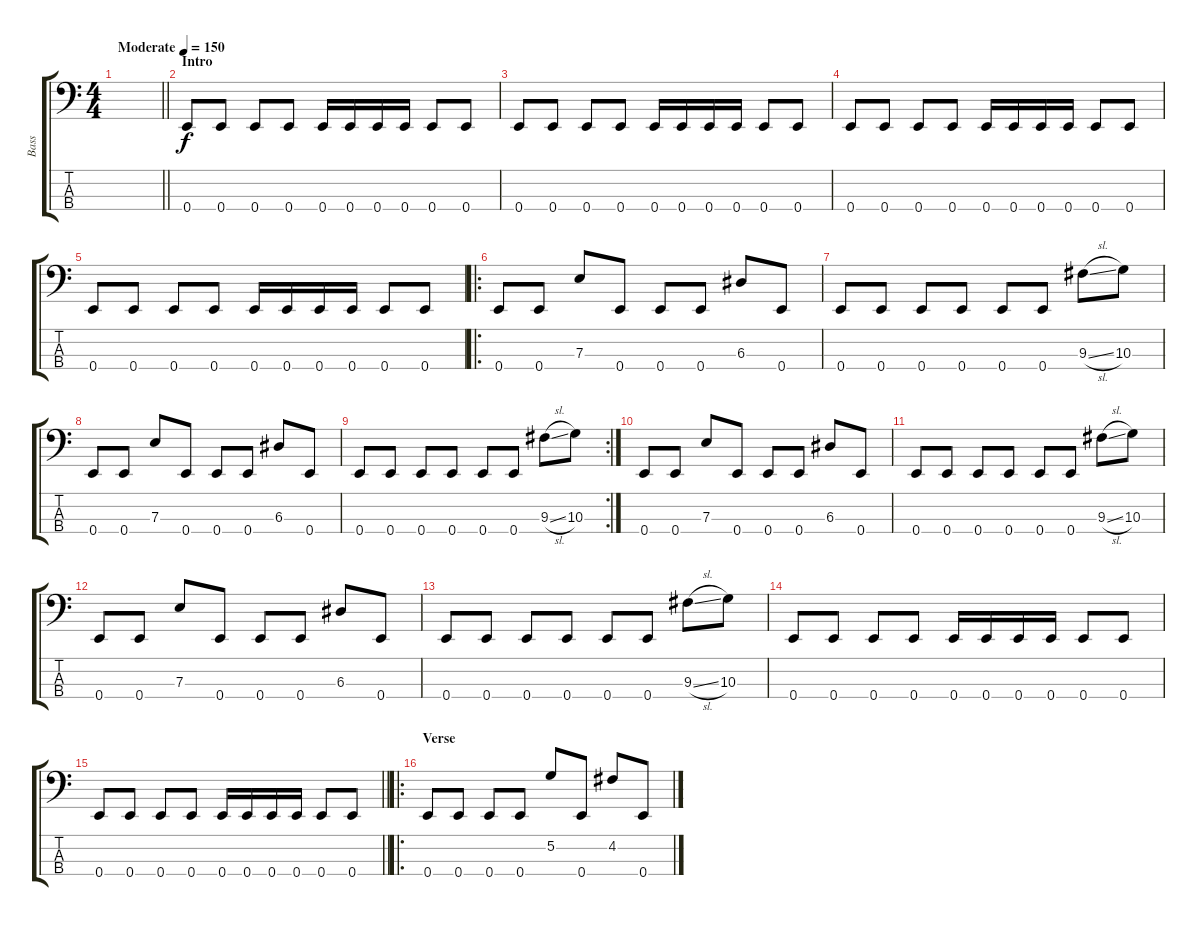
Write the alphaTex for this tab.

\track ("Bass" "Bass") {instrument electricbassfinger}
\staff {score tabs}
\tuning (G2 D2 A1 E1) {hide}
\ts (4 4)
\tempo (150 "Moderate")
\clef f4
\barLineRight lightlight
\ks c
|
\section ("" "Intro")
0.4.8 0.4.8 0.4.8 0.4.8 0.4.16 0.4.16 0.4.16 0.4.16 0.4.8 0.4.8 |
0.4.8 0.4.8 0.4.8 0.4.8 0.4.16 0.4.16 0.4.16 0.4.16 0.4.8 0.4.8 |
0.4.8 0.4.8 0.4.8 0.4.8 0.4.16 0.4.16 0.4.16 0.4.16 0.4.8 0.4.8 |
0.4.8 0.4.8 0.4.8 0.4.8 0.4.16 0.4.16 0.4.16 0.4.16 0.4.8 0.4.8 |
\ro
0.4.8 0.4.8 7.3.8 0.4.8 0.4.8 0.4.8 6.3.8 0.4.8 |
0.4.8 0.4.8 0.4.8 0.4.8 0.4.8 0.4.8 9.3{sl}.8 10.3.8 |
0.4.8 0.4.8 7.3.8 0.4.8 0.4.8 0.4.8 6.3.8 0.4.8 |
\rc 2
0.4.8 0.4.8 0.4.8 0.4.8 0.4.8 0.4.8 9.3{sl}.8 10.3.8 |
0.4.8 0.4.8 7.3.8 0.4.8 0.4.8 0.4.8 6.3.8 0.4.8 |
0.4.8 0.4.8 0.4.8 0.4.8 0.4.8 0.4.8 9.3{sl}.8 10.3.8 |
0.4.8 0.4.8 7.3.8 0.4.8 0.4.8 0.4.8 6.3.8 0.4.8 |
0.4.8 0.4.8 0.4.8 0.4.8 0.4.8 0.4.8 9.3{sl}.8 10.3.8 |
0.4.8 0.4.8 0.4.8 0.4.8 0.4.16 0.4.16 0.4.16 0.4.16 0.4.8 0.4.8 |
\barLineRight lightlight
0.4.8 0.4.8 0.4.8 0.4.8 0.4.16 0.4.16 0.4.16 0.4.16 0.4.8 0.4.8 |
\ro
\section ("" "Verse")
0.4.8 0.4.8 0.4.8 0.4.8 5.2.8 0.4.8 4.2.8 0.4.8
